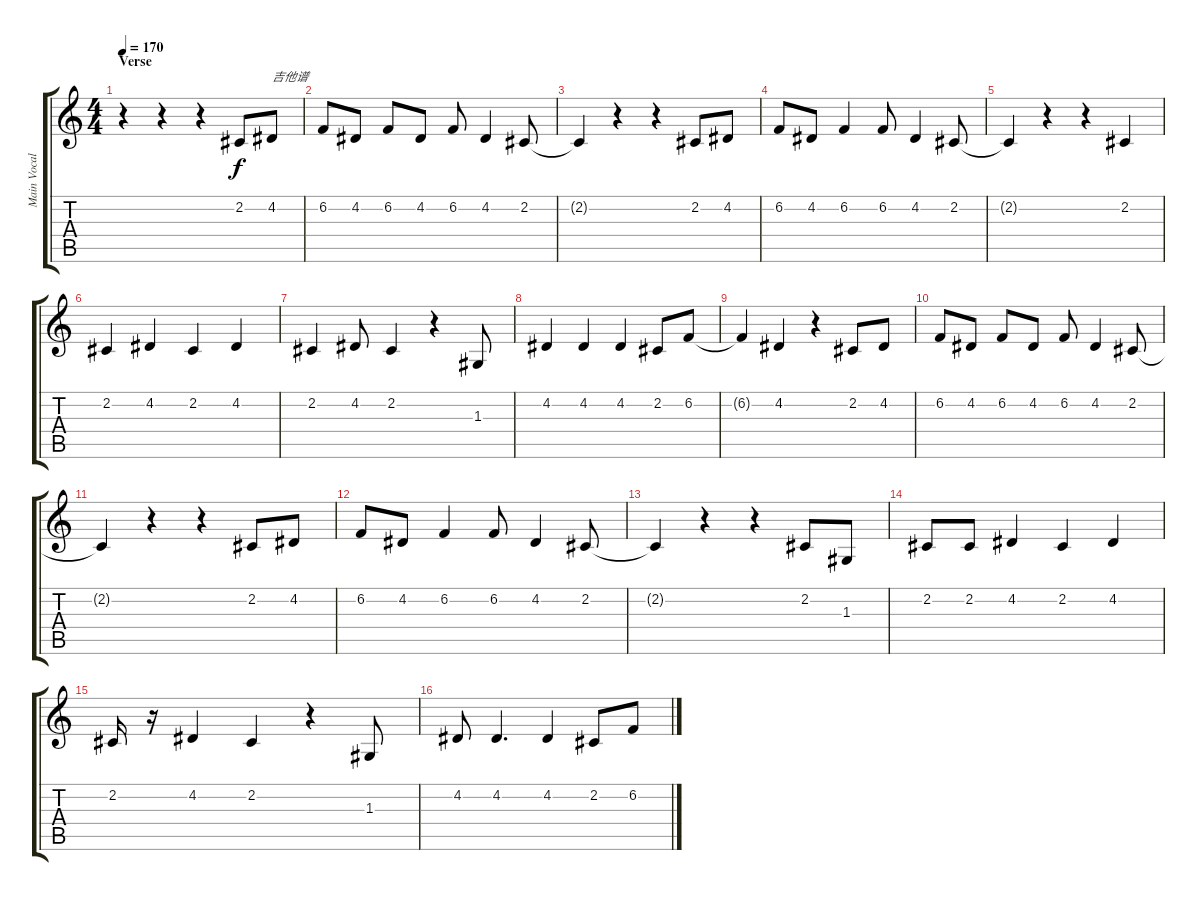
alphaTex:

\track ("Main Vocals" "Main Vocal") {instrument oboe}
\staff {score tabs}
\tuning (E4 B3 G3 D3 A2 E2) {hide}
\ts (4 4)
\section ("" "Verse")
\tempo 170
\clef g2
\ks c
r.4{dy f instrument oboe} r.4 r.4 2.2.8 4.2.8{txt "吉他谱"} |
6.2.8 4.2.8 6.2.8 4.2.8 6.2.8 4.2.4 2.2.8 |
2.2{t}.4 r.4 r.4 2.2.8 4.2.8 |
6.2.8 4.2.8 6.2.4 6.2.8 4.2.4 2.2.8 |
2.2{t}.4 r.4 r.4 2.2.4 |
2.2.4 4.2.4 2.2.4 4.2.4 |
2.2.4 4.2.8 2.2.4 r.4 1.3.8 |
4.2.4 4.2.4 4.2.4 2.2.8 6.2.8 |
6.2{t}.4 4.2.4 r.4 2.2.8 4.2.8 |
6.2.8 4.2.8 6.2.8 4.2.8 6.2.8 4.2.4 2.2.8 |
2.2{t}.4 r.4 r.4 2.2.8 4.2.8 |
6.2.8 4.2.8 6.2.4 6.2.8 4.2.4 2.2.8 |
2.2{t}.4 r.4 r.4 2.2.8 1.3.8 |
2.2.8 2.2.8 4.2.4 2.2.4 4.2.4 |
2.2.16 r.16 4.2.4 2.2.4 r.4 1.3.8 |
4.2.8 4.2.4{d} 4.2.4 2.2.8 6.2.8
